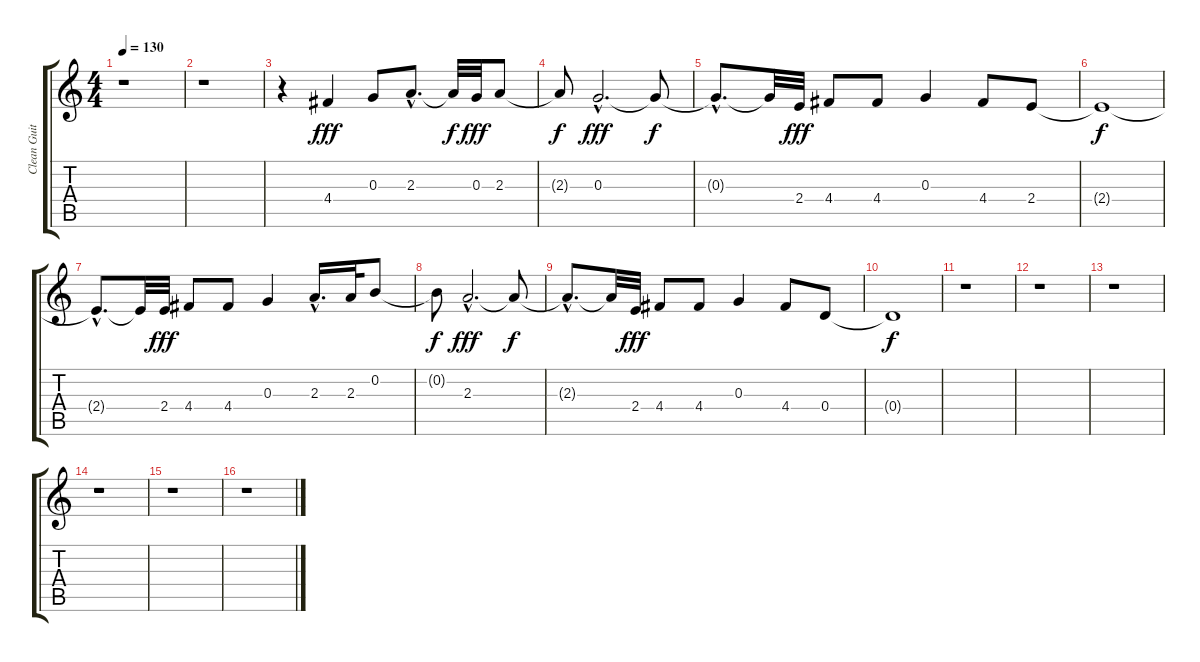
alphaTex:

\track ("Clean Guitar" "Clean Guit") {instrument electricguitarclean}
\staff {score tabs}
\tuning (E4 B3 G3 D3 A2 E2) {hide}
\ts (4 4)
\tempo 130
\clef g2
\ks c
r.1{dy fff} |
r.1 |
r.4 4.4.4 0.3.8 2.3{hac}.8{d} 2.3{t}.32{dy f} 0.3.32{dy fff} 2.3.8 |
2.3{t}.8{dy f} 0.3{hac}.2{d dy fff} 0.3{t}.8{dy f} |
0.3{hac t}.8{d} 0.3{t}.32 2.4.32{dy fff} 4.4.8 4.4.8 0.3.4 4.4.8 2.4.8 |
2.4{t}.1{dy f} |
2.4{hac t}.8{d} 2.4{t}.32 2.4.32{dy fff} 4.4.8 4.4.8 0.3.4 2.3{hac}.16{d} 2.3.32 0.2.8 |
0.2{t}.8{dy f} 2.3{hac}.2{d dy fff} 2.3{t}.8{dy f} |
2.3{hac t}.8{d} 2.3{t}.32 2.4.32{dy fff} 4.4.8 4.4.8 0.3.4 4.4.8 0.4.8 |
0.4{t}.1{dy f} |
r.1 |
r.1 |
r.1 |
r.1 |
r.1 |
r.1
